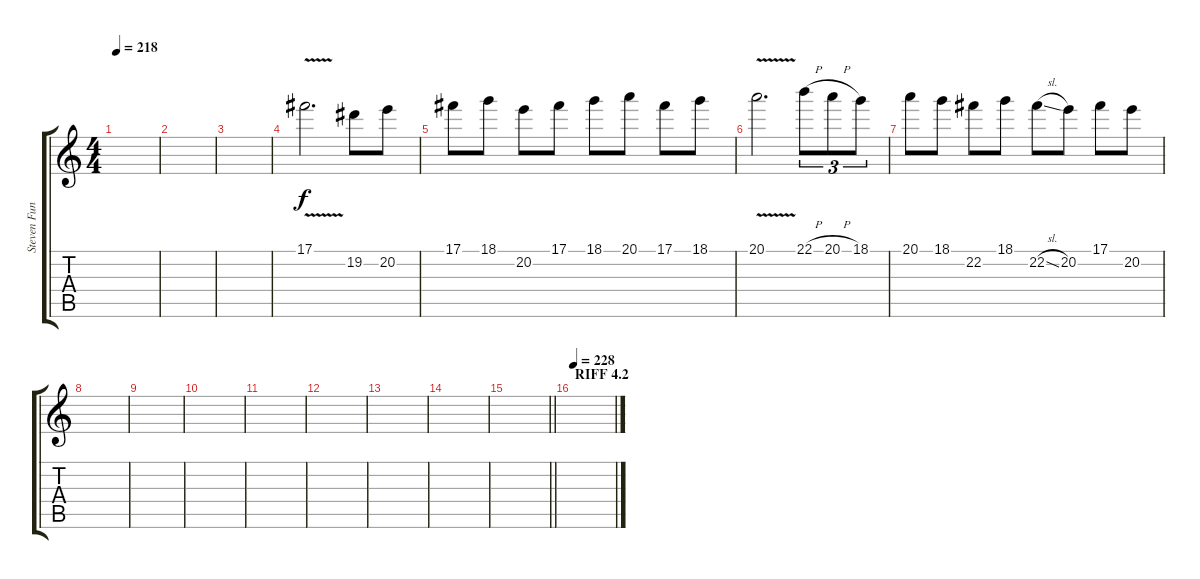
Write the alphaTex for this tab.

\track ("Steven Funderburk (Lead 2)" "Steven Fun") {instrument overdrivenguitar}
\staff {score tabs}
\tuning (Db4 Ab3 E3 B2 Gb2 B1) {hide}
\ts (4 4)
\tempo 218
\clef g2
\ks c
|
|
|
17.1{v}.2{d} 19.2.8 20.2.8 |
17.1.8 18.1.8 20.2.8 17.1.8 18.1.8 20.1.8 17.1.8 18.1.8 |
20.1{v}.2{d} 22.1{h}.8{tu (3 2)} 20.1{h}.8{tu (3 2)} 18.1.8{tu (3 2)} |
20.1.8 18.1.8 22.2.8 18.1.8 22.2{sl}.8 20.2.8 17.1.8 20.2.8 |
|
|
|
|
|
|
|
\barLineRight lightlight
|
\section ("" "RIFF 4.2")
\tempo 228
